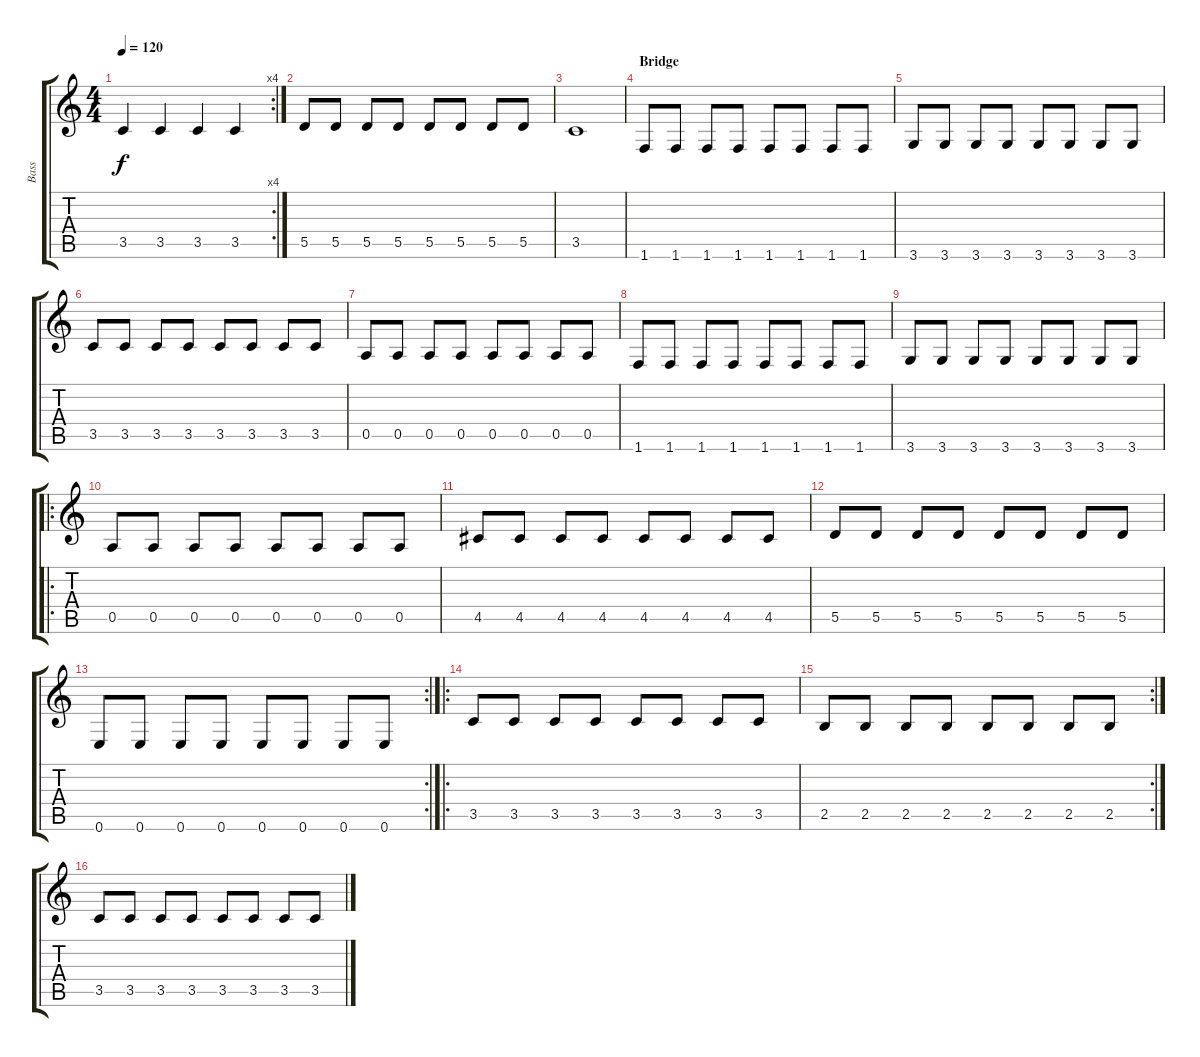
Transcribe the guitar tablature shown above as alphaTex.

\track ("Bass" "Bass") {instrument electricbassfinger}
\staff {score tabs}
\tuning (E4 B3 G3 D3 A2 E2) {hide}
\rc 4
\ts (4 4)
\tempo 120
\clef g2
\ks c
3.5.4{dy f} 3.5.4 3.5.4 3.5.4 |
5.5.8 5.5.8 5.5.8 5.5.8 5.5.8 5.5.8 5.5.8 5.5.8 |
3.5.1 |
\section ("" "Bridge")
1.6.8 1.6.8 1.6.8 1.6.8 1.6.8 1.6.8 1.6.8 1.6.8 |
3.6.8 3.6.8 3.6.8 3.6.8 3.6.8 3.6.8 3.6.8 3.6.8 |
3.5.8 3.5.8 3.5.8 3.5.8 3.5.8 3.5.8 3.5.8 3.5.8 |
0.5.8 0.5.8 0.5.8 0.5.8 0.5.8 0.5.8 0.5.8 0.5.8 |
1.6.8 1.6.8 1.6.8 1.6.8 1.6.8 1.6.8 1.6.8 1.6.8 |
3.6.8 3.6.8 3.6.8 3.6.8 3.6.8 3.6.8 3.6.8 3.6.8 |
\ro
0.5.8 0.5.8 0.5.8 0.5.8 0.5.8 0.5.8 0.5.8 0.5.8 |
4.5.8 4.5.8 4.5.8 4.5.8 4.5.8 4.5.8 4.5.8 4.5.8 |
5.5.8 5.5.8 5.5.8 5.5.8 5.5.8 5.5.8 5.5.8 5.5.8 |
\rc 2
0.6.8 0.6.8 0.6.8 0.6.8 0.6.8 0.6.8 0.6.8 0.6.8 |
\ro
3.5.8 3.5.8 3.5.8 3.5.8 3.5.8 3.5.8 3.5.8 3.5.8 |
\rc 2
2.5.8 2.5.8 2.5.8 2.5.8 2.5.8 2.5.8 2.5.8 2.5.8 |
3.5.8 3.5.8 3.5.8 3.5.8 3.5.8 3.5.8 3.5.8 3.5.8
